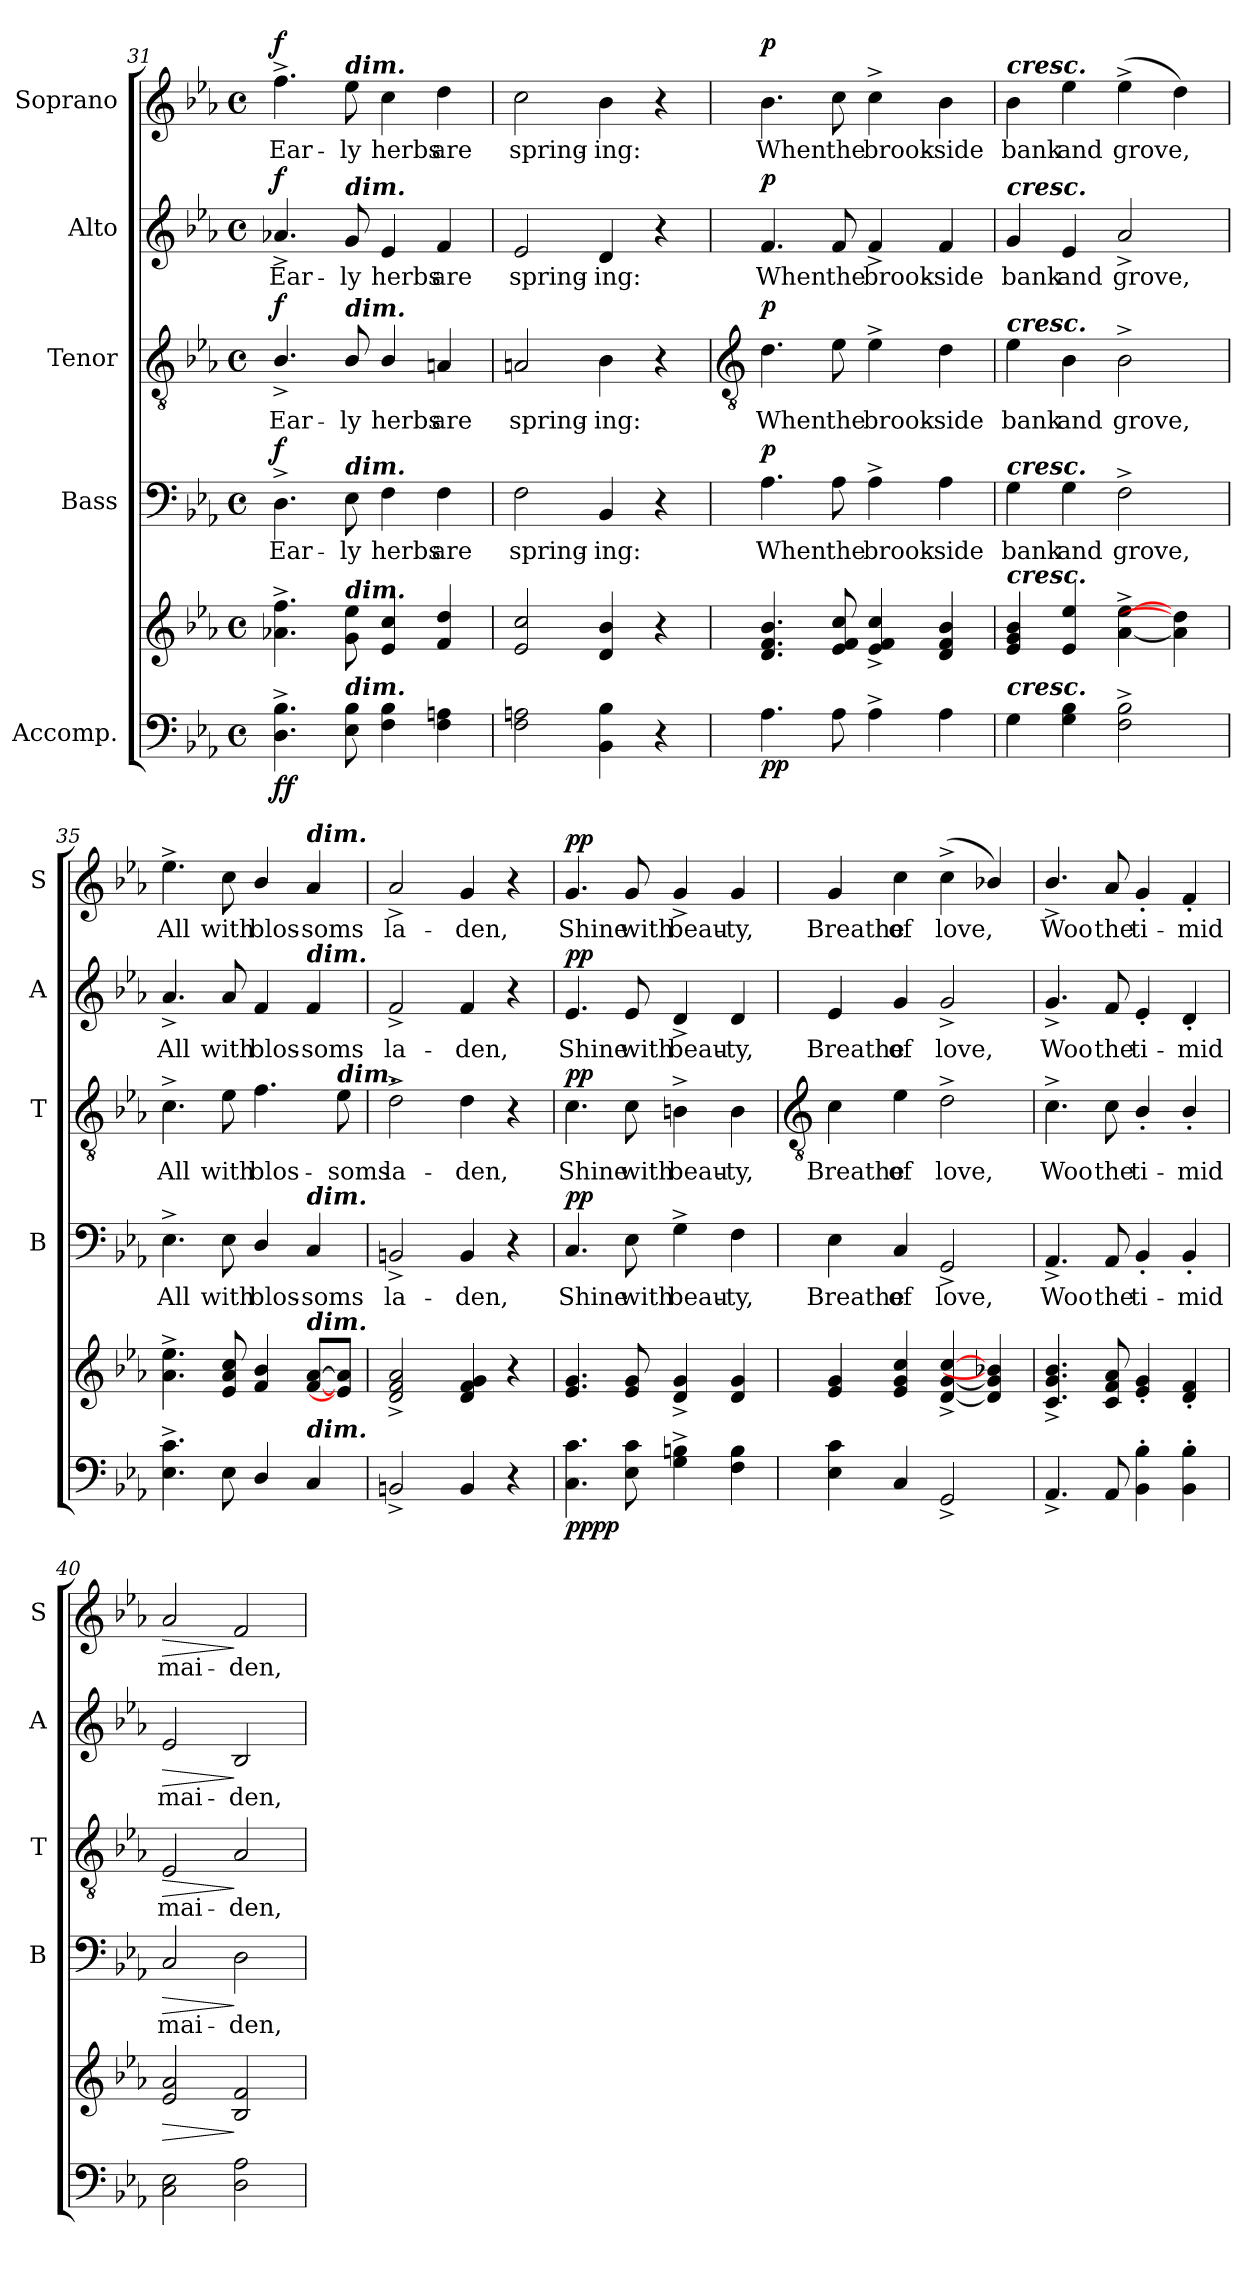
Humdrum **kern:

**kern	**kern	**dynam	**kern	**text	**dynam	**kern	**text	**dynam	**kern	**text	**dynam	**kern	**text	**dynam
*part5	*part5	*part5	*part4	*part4	*part4	*part3	*part3	*part3	*part2	*part2	*part2	*part1	*part1	*part1
*staff6	*staff5	*staff5/6	*staff4	*staff4	*staff4	*staff3	*staff3	*staff3	*staff2	*staff2	*staff2	*staff1	*staff1	*staff1
*I"Accomp.	*	*	*I"Bass	*	*	*I"Tenor	*	*	*I"Alto	*	*	*I"Soprano	*	*
*	*	*	*I'B	*	*	*I'T	*	*	*I'A	*	*	*I'S	*	*
*clefF4	*clefG2	*	*clefF4	*	*	*clefGv2	*	*	*clefG2	*	*	*clefG2	*	*
*k[b-e-a-]	*k[b-e-a-]	*	*k[b-e-a-]	*	*	*k[b-e-a-]	*	*	*k[b-e-a-]	*	*	*k[b-e-a-]	*	*
*E-:	*E-:	*	*E-:	*	*	*E-:	*	*	*E-:	*	*	*E-:	*	*
*M4/4	*M4/4	*	*M4/4	*	*	*M4/4	*	*	*M4/4	*	*	*M4/4	*	*
*met(c)	*met(c)	*	*met(c)	*	*	*met(c)	*	*	*met(c)	*	*	*met(c)	*	*
=31	=31	=31	=31	=31	=31	=31	=31	=31	=31	=31	=31	=31	=31	=31
!	!	!LO:DY:b=2	!	!LO:LY:b	!	!	!LO:LY:b	!	!	!LO:LY:b	!	!	!LO:LY:b	!
!	!	!LO:DY:n=1:b	!	!	!LO:DY:b	!	!	!LO:DY:b	!	!	!LO:DY:b	!	!	!LO:DY:b
4.D^ 4.B-^	4.a-X^ 4.ff^	f f	4.D^	Ear-	f	4.B-^/	Ear-	f	4.a-X^	Ear-	f	4.ff^	Ear-	f
!	!	!	!	!	!	!	!	!	!	!	!	!LO:TX:a:Bi:t=dim.	!	!
!	!	!	!	!	!	!	!	!	!LO:TX:a:Bi:t=dim.	!	!	!	!	!
!	!	!	!	!	!	!LO:TX:a:Bi:t=dim.	!	!	!	!	!	!	!	!
!	!	!	!LO:TX:a:Bi:t=dim.	!	!	!	!	!	!	!	!	!	!	!
!	!LO:TX:a:Bi:t=dim.	!	!	!	!	!	!	!	!	!	!	!	!	!
!LO:TX:a:Bi:t=dim.	!	!	!	!	!	!	!	!	!	!	!	!	!	!
!	!	!	!	!LO:LY:b	!	!	!LO:LY:b	!	!	!LO:LY:b	!	!	!LO:LY:b	!
8E- 8B-	8g 8ee-	.	8E-	-ly	.	8B-/	-ly	.	8g	-ly	.	8ee-	-ly	.
!	!	!	!	!LO:LY:b	!	!	!LO:LY:b	!	!	!LO:LY:b	!	!	!LO:LY:b	!
4F 4B-	4e- 4cc	.	4F	herbs	.	4B-/	herbs	.	4e-	herbs	.	4cc	herbs	.
!	!	!	!	!LO:LY:b	!	!	!LO:LY:b	!	!	!LO:LY:b	!	!	!LO:LY:b	!
4F 4An	4f 4dd	.	4F	are	.	4An	are	.	4f	are	.	4dd	are	.
=32	=32	=32	=32	=32	=32	=32	=32	=32	=32	=32	=32	=32	=32	=32
!	!	!	!	!LO:LY:b	!	!	!LO:LY:b	!	!	!LO:LY:b	!	!	!LO:LY:b	!
2F 2An	2e- 2cc	.	2F	spring-	.	2An	spring-	.	2e-	spring-	.	2cc	spring-	.
!	!	!	!	!LO:LY:b	!	!	!LO:LY:b	!	!	!LO:LY:b	!	!	!LO:LY:b	!
4BB- 4B-	4d 4b-	.	4BB-	-ing:	.	4B-	-ing:	.	4d	-ing:	.	4b-	-ing:	.
4r	4r	.	4r	.	.	4r	.	.	4r	.	.	4r	.	.
!!LO:LB:g=z
=33	=33	=33	=33	=33	=33	=33	=33	=33	=33	=33	=33	=33	=33	=33
*	*	*	*	*	*	*clefGv2	*	*	*	*	*	*	*	*
!	!	!LO:DY:b=2	!	!LO:LY:b	!	!	!LO:LY:b	!	!	!LO:LY:b	!	!	!LO:LY:b	!
!	!	!LO:DY:n=1:b	!	!	!LO:DY:b	!	!	!LO:DY:b	!	!	!LO:DY:b	!	!	!LO:DY:b
4.A-	4.d 4.f 4.b-	p p	4.A-	When	p	4.d	When	p	4.f	When	p	4.b-	When	p
!	!	!	!	!LO:LY:b	!	!	!LO:LY:b	!	!	!LO:LY:b	!	!	!LO:LY:b	!
8A-	8e- 8f 8cc	.	8A-	the	.	8e-	the	.	8f	the	.	8cc	the	.
!	!	!	!	!LO:LY:b	!	!	!LO:LY:b	!	!	!LO:LY:b	!	!	!LO:LY:b	!
4A-^	4e-^ 4f^ 4cc^	.	4A-^	brook-	.	4e-^	brook-	.	4f^	brook-	.	4cc^	brook-	.
!	!	!	!	!LO:LY:b	!	!	!LO:LY:b	!	!	!LO:LY:b	!	!	!LO:LY:b	!
4A-	4d 4f 4b-	.	4A-	-side	.	4d	-side	.	4f	-side	.	4b-	-side	.
=34	=34	=34	=34	=34	=34	=34	=34	=34	=34	=34	=34	=34	=34	=34
!	!	!	!	!	!	!	!	!	!	!	!	!LO:TX:a:Bi:t=cresc.	!	!
!	!	!	!	!	!	!	!	!	!LO:TX:a:Bi:t=cresc.	!	!	!	!	!
!	!	!	!	!	!	!LO:TX:a:Bi:t=cresc.	!	!	!	!	!	!	!	!
!	!	!	!LO:TX:a:Bi:t=cresc.	!	!	!	!	!	!	!	!	!	!	!
!	!LO:TX:a:Bi:t=cresc.	!	!	!	!	!	!	!	!	!	!	!	!	!
!LO:TX:a:Bi:t=cresc.	!	!	!	!	!	!	!	!	!	!	!	!	!	!
!	!	!	!	!LO:LY:b	!	!	!LO:LY:b	!	!	!LO:LY:b	!	!	!LO:LY:b	!
4G	4e- 4g 4b-	.	4G	bank	.	4e-	bank	.	4g	bank	.	4b-	bank	.
!	!	!	!	!LO:LY:b	!	!	!LO:LY:b	!	!	!LO:LY:b	!	!	!LO:LY:b	!
4G 4B-	4e- 4ee-	.	4G	and	.	4B-	and	.	4e-	and	.	4ee-	and	.
!	!	!	!	!LO:LY:b	!	!	!LO:LY:b	!	!	!LO:LY:b	!	!	!LO:LY:b	!
2F^ 2B-^	[4a-^ [4ee-^	.	2F^	grove,	.	2B-^	grove,	.	2a-^	grove,	.	(>4ee-^	grove,	.
.	4a-] 4dd]	.	.	.	.	.	.	.	.	.	.	4dd)	.	.
=35	=35	=35	=35	=35	=35	=35	=35	=35	=35	=35	=35	=35	=35	=35
!	!	!	!	!LO:LY:b	!	!	!LO:LY:b	!	!	!LO:LY:b	!	!	!LO:LY:b	!
4.E-^ 4.c^	4.a-^ 4.ee-^	.	4.E-^	All	.	4.c^	All	.	4.a-^	All	.	4.ee-^	All	.
!	!	!	!	!LO:LY:b	!	!	!LO:LY:b	!	!	!LO:LY:b	!	!	!LO:LY:b	!
8E-	8e- 8a- 8cc	.	8E-	with	.	8e-	with	.	8a-	with	.	8cc	with	.
!	!	!	!	!LO:LY:b	!	!	!LO:LY:b	!	!	!LO:LY:b	!	!	!LO:LY:b	!
4D/	4f/ 4b-/	.	4D/	blos-	.	4.f	blos-	.	4f	blos-	.	4b-/	blos-	.
!	!	!	!	!	!	!	!	!	!	!	!	!LO:TX:a:Bi:t=dim.	!	!
!	!	!	!	!	!	!	!	!	!LO:TX:a:Bi:t=dim.	!	!	!	!	!
!	!	!	!LO:TX:a:Bi:t=dim.	!	!	!	!	!	!	!	!	!	!	!
!	!LO:TX:a:Bi:t=dim.	!	!	!	!	!	!	!	!	!	!	!	!	!
!LO:TX:a:Bi:t=dim.	!	!	!	!	!	!	!	!	!	!	!	!	!	!
!	!	!	!	!LO:LY:b	!	!	!	!	!	!LO:LY:b	!	!	!LO:LY:b	!
4C	[8f [8a-L	.	4C	-soms	.	.	.	.	4f	-soms	.	4a-	-soms	.
!	!	!	!	!	!	!LO:TX:a:Bi:t=dim.	!	!	!	!	!	!	!	!
!	!	!	!	!	!	!	!LO:LY:b	!	!	!	!	!	!	!
.	8e-] 8a-]J	.	.	.	.	8e-	-soms	.	.	.	.	.	.	.
=36	=36	=36	=36	=36	=36	=36	=36	=36	=36	=36	=36	=36	=36	=36
!	!	!	!	!LO:LY:b	!	!	!LO:LY:b	!	!	!LO:LY:b	!	!	!LO:LY:b	!
2BBn^	2d^ 2f^ 2a-^	.	2BBn^	la-	.	2d^	la-	.	2f^	la-	.	2a-^	la-	.
!	!	!	!	!LO:LY:b	!	!	!LO:LY:b	!	!	!LO:LY:b	!	!	!LO:LY:b	!
4BB	4d 4f 4g	.	4BB	-den,	.	4d	-den,	.	4f	-den,	.	4g	-den,	.
4r	4r	.	4r	.	.	4r	.	.	4r	.	.	4r	.	.
=37	=37	=37	=37	=37	=37	=37	=37	=37	=37	=37	=37	=37	=37	=37
!	!	!LO:DY:b=2	!	!LO:LY:b	!	!	!LO:LY:b	!	!	!LO:LY:b	!	!	!LO:LY:b	!
!	!	!LO:DY:n=1:b	!	!	!LO:DY:b	!	!	!LO:DY:b	!	!	!LO:DY:b	!	!	!LO:DY:b
4.C 4.c	4.e- 4.g	pp pp	4.C	Shine	pp	4.c	Shine	pp	4.e-	Shine	pp	4.g	Shine	pp
!	!	!	!	!LO:LY:b	!	!	!LO:LY:b	!	!	!LO:LY:b	!	!	!LO:LY:b	!
8E- 8c	8e- 8g	.	8E-	with	.	8c	with	.	8e-	with	.	8g	with	.
!	!	!	!	!LO:LY:b	!	!	!LO:LY:b	!	!	!LO:LY:b	!	!	!LO:LY:b	!
4G^ 4Bn^	4d^ 4g^	.	4G^	beau-	.	4Bn^	beau-	.	4d^	beau-	.	4g^	beau-	.
!	!	!	!	!LO:LY:b	!	!	!LO:LY:b	!	!	!LO:LY:b	!	!	!LO:LY:b	!
4F 4B	4d 4g	.	4F	-ty,	.	4B	-ty,	.	4d	-ty,	.	4g	-ty,	.
!!LO:LB:g=z
=38	=38	=38	=38	=38	=38	=38	=38	=38	=38	=38	=38	=38	=38	=38
*	*	*	*	*	*	*clefGv2	*	*	*	*	*	*	*	*
!	!	!	!	!LO:LY:b	!	!	!LO:LY:b	!	!	!LO:LY:b	!	!	!LO:LY:b	!
4E- 4c	4e- 4g	.	4E-	Breathe	.	4c	Breathe	.	4e-	Breathe	.	4g	Breathe	.
!	!	!	!	!LO:LY:b	!	!	!LO:LY:b	!	!	!LO:LY:b	!	!	!LO:LY:b	!
4C	4e- 4g 4cc	.	4C	of	.	4e-	of	.	4g	of	.	4cc	of	.
!	!	!	!	!LO:LY:b	!	!	!LO:LY:b	!	!	!LO:LY:b	!	!	!LO:LY:b	!
2GG^	[4d^ [4g^ [4cc^	.	2GG^	love,	.	2d^	love,	.	2g^	love,	.	(<4cc^	love,	.
.	4d/] 4g/] 4b-X/]	.	.	.	.	.	.	.	.	.	.	4b-X/)	.	.
=39	=39	=39	=39	=39	=39	=39	=39	=39	=39	=39	=39	=39	=39	=39
!	!	!	!	!LO:LY:b	!	!	!LO:LY:b	!	!	!LO:LY:b	!	!	!LO:LY:b	!
4.AA-^	4.c/^ 4.g/^ 4.b-/^	.	4.AA-^	Woo	.	4.c^	Woo	.	4.g^/	Woo	.	4.b-^/	Woo	.
!	!	!	!	!LO:LY:b	!	!	!LO:LY:b	!	!	!LO:LY:b	!	!	!LO:LY:b	!
8AA-	8c 8f 8a-	.	8AA-	the	.	8c	the	.	8f	the	.	8a-	the	.
!	!	!	!	!LO:LY:b	!	!	!LO:LY:b	!	!	!LO:LY:b	!	!	!LO:LY:b	!
4BB-' 4B-'	4e-' 4g'	.	4BB-'	ti-	.	4B-'/	ti-	.	4e-'	ti-	.	4g'	ti-	.
!	!	!	!	!LO:LY:b	!	!	!LO:LY:b	!	!	!LO:LY:b	!	!	!LO:LY:b	!
4BB-' 4B-'	4d' 4f'	.	4BB-'	-mid	.	4B-'/	-mid	.	4d'	-mid	.	4f'	-mid	.
=40	=40	=40	=40	=40	=40	=40	=40	=40	=40	=40	=40	=40	=40	=40
!	!	!LO:HP:b	!	!LO:LY:b	!LO:HP:b	!	!LO:LY:b	!LO:HP:b	!	!LO:LY:b	!LO:HP:b	!	!LO:LY:b	!LO:HP:b
2C 2E-	2e- 2a-	>	2C	mai-	>	2E-	mai-	>	2e-	mai-	>	2a-	mai-	>
!	!	!	!	!LO:LY:b	!	!	!LO:LY:b	!	!	!LO:LY:b	!	!	!LO:LY:b	!
2D 2A-	2B- 2f	]	2D	-den,	]	2A-	-den,	]	2B-	-den,	]	2f	-den,	]
=	=	=	=	=	=	=	=	=	=	=	=	=	=	=
*-	*-	*-	*-	*-	*-	*-	*-	*-	*-	*-	*-	*-	*-	*-
